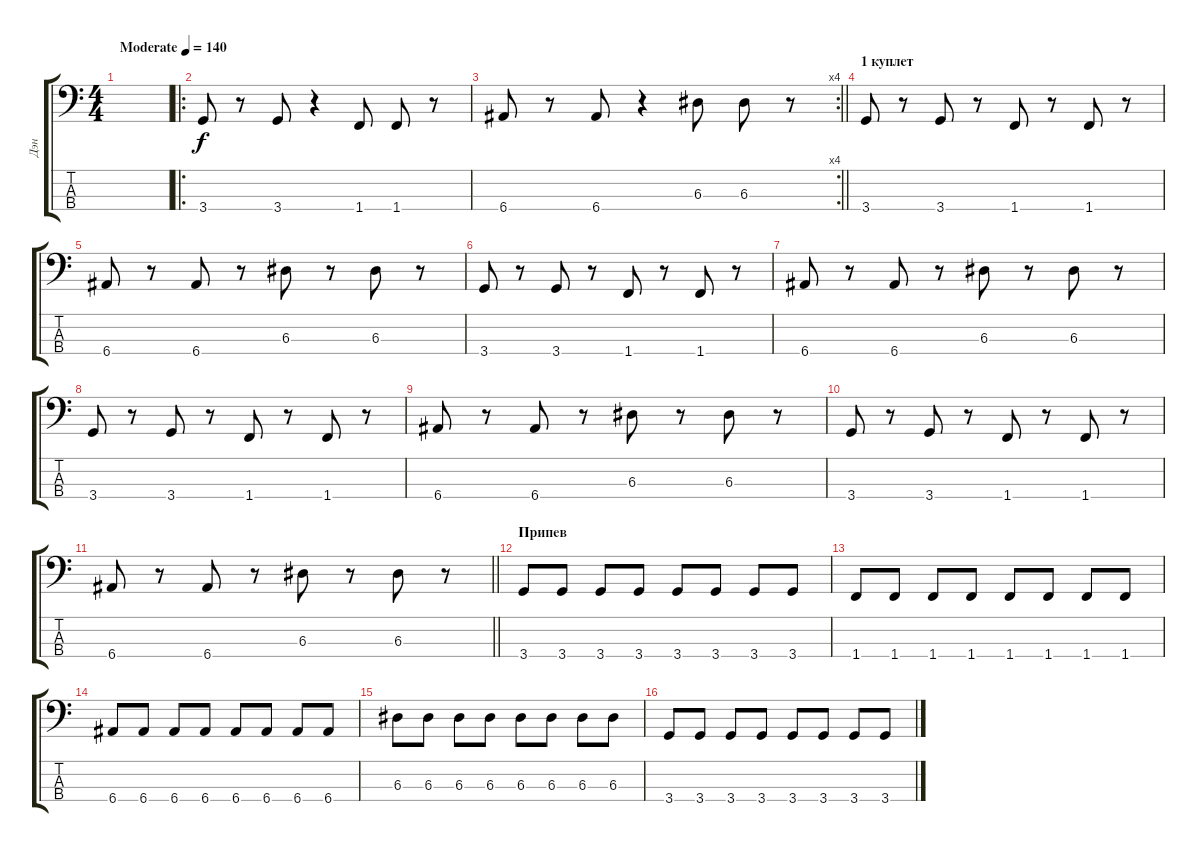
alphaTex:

\track ("Дэн" "Дэн") {instrument electricbasspick}
\staff {score tabs}
\tuning (G2 D2 A1 E1) {hide}
\ts (4 4)
\tempo (140 "Moderate")
\clef f4
\ks c
|
\ro
3.4.8 r.8 3.4.8 r.4 1.4.8 1.4.8 r.8 |
\rc 4
\barLineRight lightlight
6.4.8 r.8 6.4.8 r.4 6.3.8 6.3.8 r.8 |
\section ("" "1 куплет")
3.4.8 r.8 3.4.8 r.8 1.4.8 r.8 1.4.8 r.8 |
6.4.8 r.8 6.4.8 r.8 6.3.8 r.8 6.3.8 r.8 |
3.4.8 r.8 3.4.8 r.8 1.4.8 r.8 1.4.8 r.8 |
6.4.8 r.8 6.4.8 r.8 6.3.8 r.8 6.3.8 r.8 |
3.4.8 r.8 3.4.8 r.8 1.4.8 r.8 1.4.8 r.8 |
6.4.8 r.8 6.4.8 r.8 6.3.8 r.8 6.3.8 r.8 |
3.4.8 r.8 3.4.8 r.8 1.4.8 r.8 1.4.8 r.8 |
\barLineRight lightlight
6.4.8 r.8 6.4.8 r.8 6.3.8 r.8 6.3.8 r.8 |
\section ("" "Припев")
3.4.8 3.4.8 3.4.8 3.4.8 3.4.8 3.4.8 3.4.8 3.4.8 |
1.4.8 1.4.8 1.4.8 1.4.8 1.4.8 1.4.8 1.4.8 1.4.8 |
6.4.8 6.4.8 6.4.8 6.4.8 6.4.8 6.4.8 6.4.8 6.4.8 |
6.3.8 6.3.8 6.3.8 6.3.8 6.3.8 6.3.8 6.3.8 6.3.8 |
3.4.8 3.4.8 3.4.8 3.4.8 3.4.8 3.4.8 3.4.8 3.4.8
